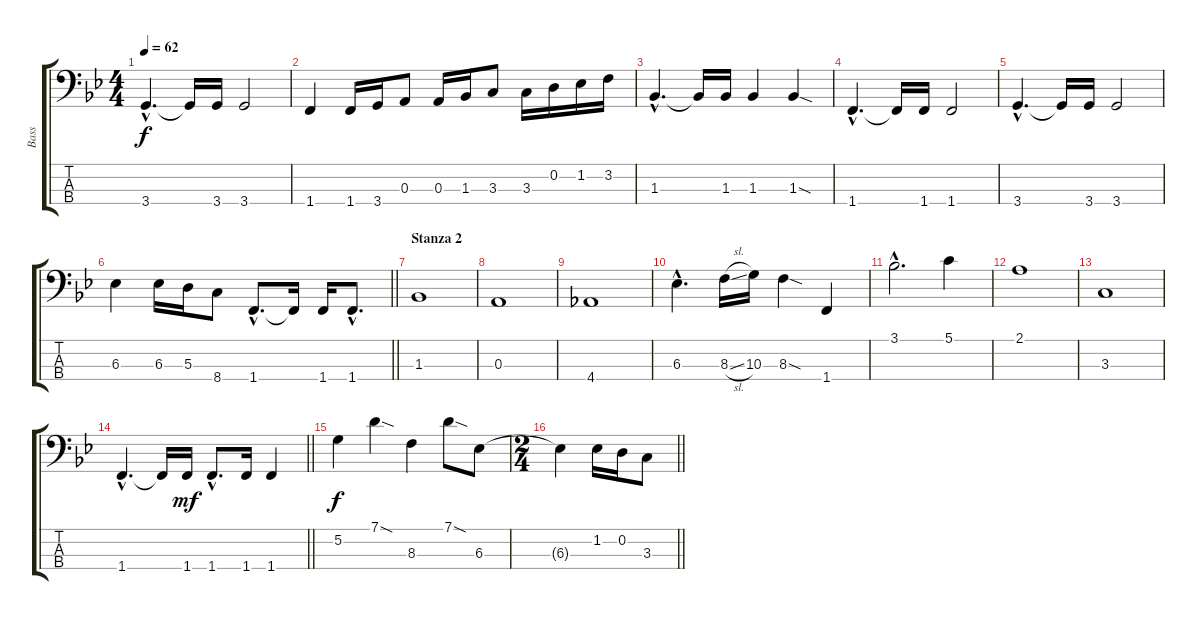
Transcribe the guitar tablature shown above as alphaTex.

\track ("Bass" "Bass") {instrument electricbassfinger}
\staff {score tabs}
\tuning (G2 D2 A1 E1) {hide}
\ts (4 4)
\tempo 62
\clef f4
\ks bb
3.4{hac}.4{d dy f} 3.4{t}.16 3.4.16 3.4.2 |
1.4.4 1.4.16 3.4.16 0.3.8 0.3.16 1.3.16 3.3.8 3.3.16 0.2.16 1.2.16 3.2.16 |
1.3{hac}.4{d} 1.3{t}.16 1.3.16 1.3.4 1.3{sod}.4 |
1.4{hac}.4{d} 1.4{t}.16 1.4.16 1.4.2 |
3.4{hac}.4{d} 3.4{t}.16 3.4.16 3.4.2 |
\barLineRight lightlight
6.3.4 6.3.16 5.3.16 8.4.8 1.4{hac}.8{d} 1.4{t}.16 1.4.16 1.4{hac}.8{d} |
\section ("" "Stanza 2")
1.3.1 |
0.3.1 |
4.4.1 |
6.3{hac}.4{d} 8.3{sl}.16 10.3.16 8.3{sod}.4 1.4.4 |
3.1{hac}.2{d} 5.1.4 |
2.1.1 |
3.3.1 |
\barLineRight lightlight
1.4{hac}.4{d} 1.4{t}.16 1.4.16{dy mf} 1.4{hac}.8{d} 1.4.16 1.4.4 |
5.2.4{dy f} 7.1{sod}.4 8.3.4 7.1{sod}.8 6.3.8 |
\ts (2 4)
\barLineRight lightlight
6.3{t}.4 1.2.16 0.2.16 3.3.8
